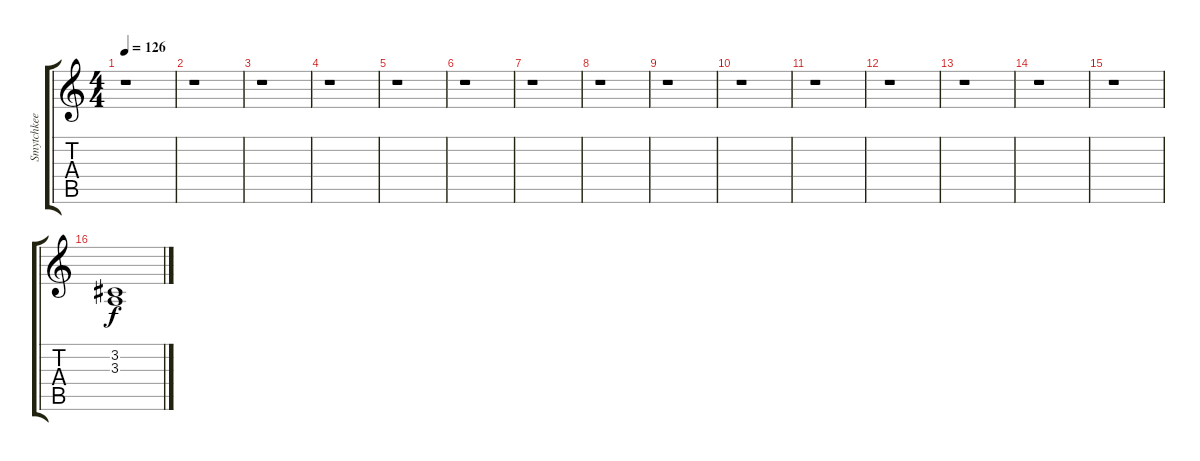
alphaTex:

\track ("Smytchkee" "Smytchkee") {instrument pad2warm}
\staff {score tabs}
\tuning (Eb4 Bb3 Gb3 Db3 Ab2 Eb2) {hide}
\ts (4 4)
\tempo 126
\clef g2
\ks c
r.1{dy f} |
r.1 |
r.1 |
r.1 |
r.1 |
r.1 |
r.1 |
r.1 |
r.1 |
r.1 |
r.1 |
r.1 |
r.1 |
r.1 |
r.1 |
(3.2 3.3).1
